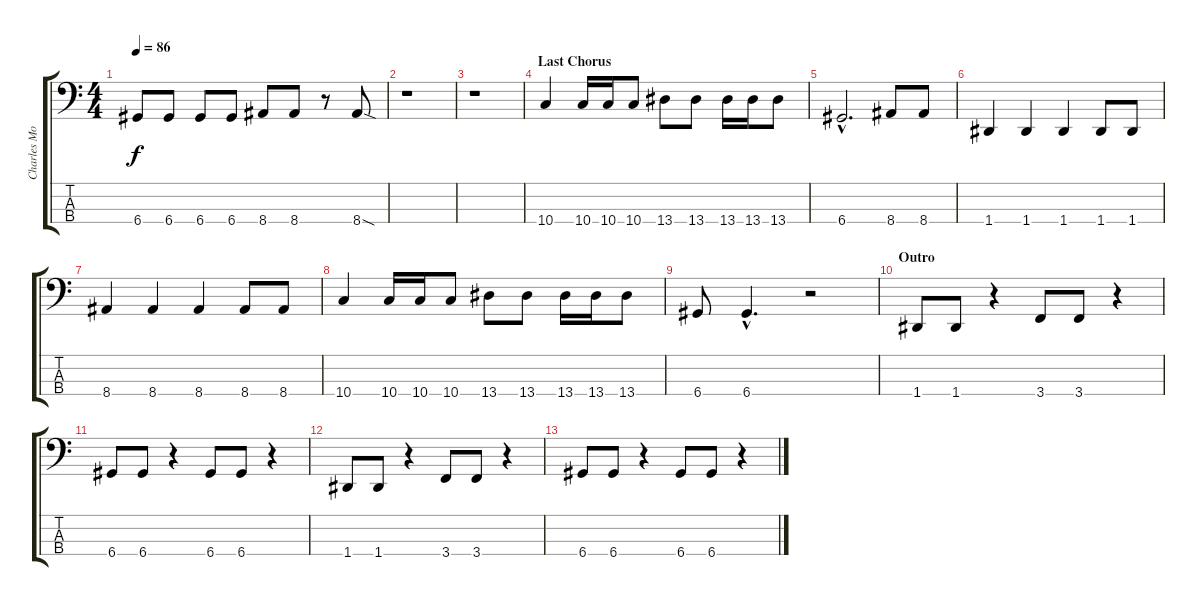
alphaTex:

\track ("Charles Moniz - Bass" "Charles Mo") {instrument electricbassfinger}
\staff {score tabs}
\tuning (G2 D2 A1 D1) {hide}
\ts (4 4)
\tempo 86
\clef f4
\ks c
6.4.8{dy f} 6.4.8 6.4.8 6.4.8 8.4.8 8.4.8 r.8 8.4{sod}.8 |
r.1 |
r.1 |
\section ("" "Last Chorus")
10.4.4 10.4.16 10.4.16 10.4.8 13.4.8 13.4.8 13.4.16 13.4.16 13.4.8 |
6.4{hac}.2{d} 8.4.8 8.4.8 |
1.4.4 1.4.4 1.4.4 1.4.8 1.4.8 |
8.4.4 8.4.4 8.4.4 8.4.8 8.4.8 |
10.4.4 10.4.16 10.4.16 10.4.8 13.4.8 13.4.8 13.4.16 13.4.16 13.4.8 |
6.4.8 6.4{hac}.4{d} r.2 |
\section ("" "Outro")
1.4.8 1.4.8 r.4 3.4.8 3.4.8 r.4 |
6.4.8 6.4.8 r.4 6.4.8 6.4.8 r.4 |
1.4.8 1.4.8 r.4 3.4.8 3.4.8 r.4 |
6.4.8 6.4.8 r.4 6.4.8 6.4.8 r.4
